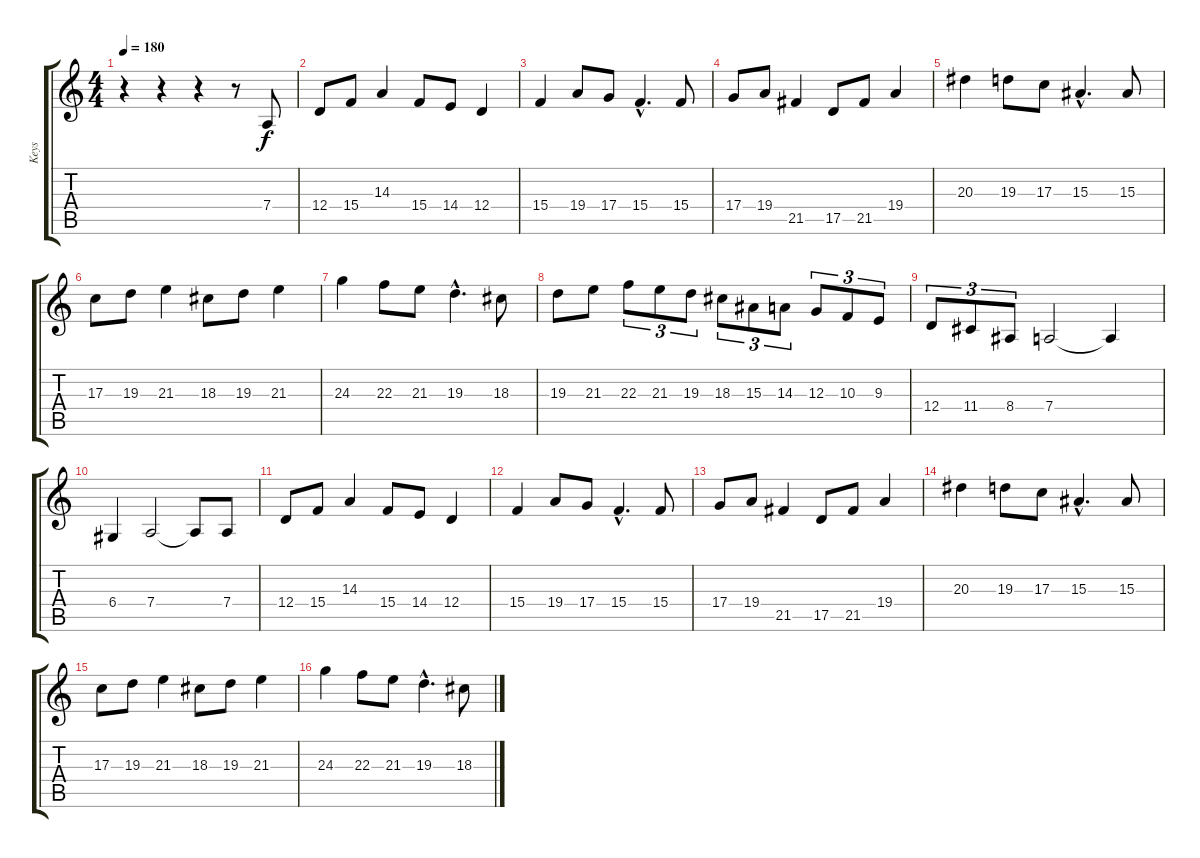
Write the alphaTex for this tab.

\track ("Keys" "Keys") {instrument harpsichord}
\staff {score tabs}
\tuning (E4 B3 G3 D3 A2 E2) {hide}
\ts (4 4)
\tempo 180
\clef g2
\ks c
r.4{dy f instrument harpsichord} r.4 r.4 r.8 7.4.8 |
12.4.8 15.4.8 14.3.4 15.4.8 14.4.8 12.4.4 |
15.4.4 19.4.8 17.4.8 15.4{hac}.4{d} 15.4.8 |
17.4.8 19.4.8 21.5.4 17.5.8 21.5.8 19.4.4 |
20.3.4 19.3.8 17.3.8 15.3{hac}.4{d} 15.3.8 |
17.3.8 19.3.8 21.3.4 18.3.8 19.3.8 21.3.4 |
24.3.4 22.3.8 21.3.8 19.3{hac}.4{d} 18.3.8 |
19.3.8 21.3.8 22.3.8{tu (3 2)} 21.3.8{tu (3 2)} 19.3.8{tu (3 2)} 18.3.8{tu (3 2)} 15.3.8{tu (3 2)} 14.3.8{tu (3 2)} 12.3.8{tu (3 2)} 10.3.8{tu (3 2)} 9.3.8{tu (3 2)} |
12.4.8{tu (3 2)} 11.4.8{tu (3 2)} 8.4.8{tu (3 2)} 7.4.2 7.4{t}.4 |
6.4.4 7.4.2 7.4{t}.8 7.4.8 |
12.4.8 15.4.8 14.3.4 15.4.8 14.4.8 12.4.4 |
15.4.4 19.4.8 17.4.8 15.4{hac}.4{d} 15.4.8 |
17.4.8 19.4.8 21.5.4 17.5.8 21.5.8 19.4.4 |
20.3.4 19.3.8 17.3.8 15.3{hac}.4{d} 15.3.8 |
17.3.8 19.3.8 21.3.4 18.3.8 19.3.8 21.3.4 |
24.3.4 22.3.8 21.3.8 19.3{hac}.4{d} 18.3.8
